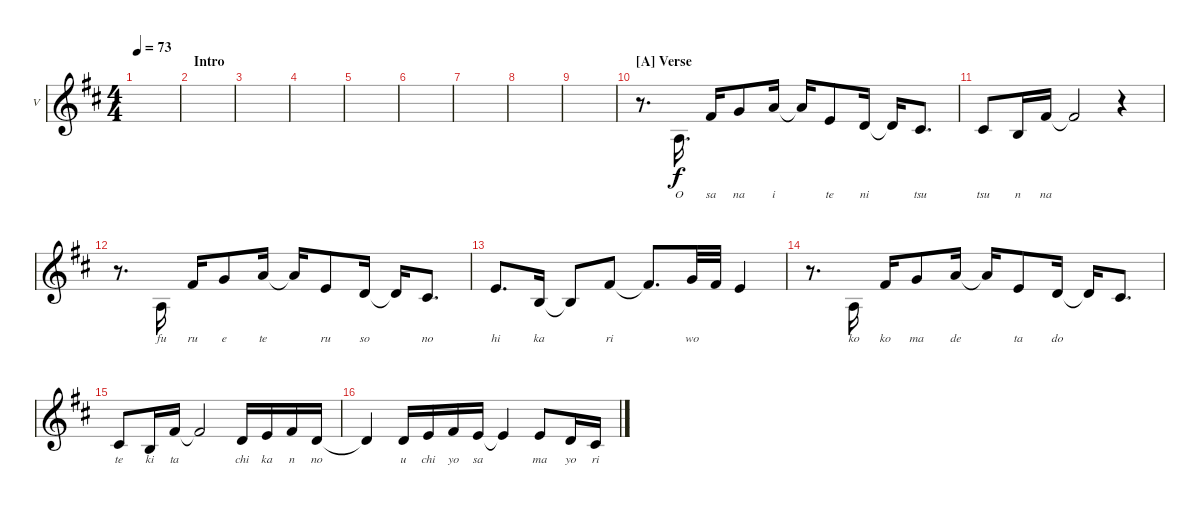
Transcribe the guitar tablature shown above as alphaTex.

\defaultSystemsLayout 4
\bracketExtendMode groupsimilarinstruments
\firstSystemTrackNameOrientation horizontal
\otherSystemsTrackNameOrientation horizontal
\track ("Vocal" "V") {mute instrument voiceoohs}
\staff {score}
\tuning (E4 B3 G3 D3 A2 E2)
\ts (4 4)
\tempo 73
\clef g2
\ks d
|
\section ("" "Intro")
|
|
|
|
|
|
|
|
\section ("A" "Verse")
r.8{d beam Down} 2.3{acc forcenatural}.16{d lyrics (0 "O") lyrics (1 "") lyrics (2 "") lyrics (3 "") lyrics (4 "") beam Up} 2.1{acc #}.16{lyrics (0 "sa") lyrics (1 "") lyrics (2 "") lyrics (3 "") lyrics (4 "") beam Up} 3.1{acc forcenatural}.8{lyrics (0 "na") lyrics (1 "") lyrics (2 "") lyrics (3 "") lyrics (4 "") beam Up} 5.1{acc forcenatural}.16{lyrics (0 "i") lyrics (1 "") lyrics (2 "") lyrics (3 "") lyrics (4 "") beam Up} 5.1{t acc forcenatural}.16{beam Up} 5.2{acc forcenatural}.8{lyrics (0 "te") lyrics (1 "") lyrics (2 "") lyrics (3 "") lyrics (4 "") beam Up} 3.2{acc forcenatural}.16{lyrics (0 "ni") lyrics (1 "") lyrics (2 "") lyrics (3 "") lyrics (4 "") beam Up} 3.2{t acc forcenatural}.16{beam Up} 2.2{acc #}.8{d lyrics (0 "tsu") lyrics (1 "") lyrics (2 "") lyrics (3 "") lyrics (4 "") beam Up} |
2.2{acc #}.8{lyrics (0 "tsu") lyrics (1 "") lyrics (2 "") lyrics (3 "") lyrics (4 "") beam Up} 4.3{acc forcenatural}.16{lyrics (0 "n") lyrics (1 "") lyrics (2 "") lyrics (3 "") lyrics (4 "") beam Up} 2.1{acc #}.16{lyrics (0 "na") lyrics (1 "") lyrics (2 "") lyrics (3 "") lyrics (4 "") beam Up} 2.1{t acc #}.2{beam Up} r.4{beam Up} |
r.8{d beam Down} 2.3{acc forcenatural}.16{lyrics (0 "fu") lyrics (1 "") lyrics (2 "") lyrics (3 "") lyrics (4 "") beam Up} 2.1{acc #}.16{lyrics (0 "ru") lyrics (1 "") lyrics (2 "") lyrics (3 "") lyrics (4 "") beam Up} 3.1{acc forcenatural}.8{lyrics (0 "e") lyrics (1 "") lyrics (2 "") lyrics (3 "") lyrics (4 "") beam Up} 5.1{acc forcenatural}.16{lyrics (0 "te") lyrics (1 "") lyrics (2 "") lyrics (3 "") lyrics (4 "") beam Up} 5.1{t acc forcenatural}.16{beam Up} 5.2{acc forcenatural}.8{lyrics (0 "ru") lyrics (1 "") lyrics (2 "") lyrics (3 "") lyrics (4 "") beam Up} 3.2{acc forcenatural}.16{lyrics (0 "so") lyrics (1 "") lyrics (2 "") lyrics (3 "") lyrics (4 "") beam Up} 3.2{t acc forcenatural}.16{beam Up} 2.2{acc #}.8{d lyrics (0 "no") lyrics (1 "") lyrics (2 "") lyrics (3 "") lyrics (4 "") beam Up} |
0.1{acc forcenatural}.8{d lyrics (0 "hi") lyrics (1 "") lyrics (2 "") lyrics (3 "") lyrics (4 "") beam Up} 0.2{acc forcenatural}.16{lyrics (0 "ka") lyrics (1 "") lyrics (2 "") lyrics (3 "") lyrics (4 "") beam Up} 0.2{t acc forcenatural}.8{beam Up} 2.1{acc #}.8{lyrics (0 "ri") lyrics (1 "") lyrics (2 "") lyrics (3 "") lyrics (4 "") beam Up} 2.1{t acc #}.8{d beam Up} 3.1{acc forcenatural}.32{lyrics (0 "wo") lyrics (1 "") lyrics (2 "") lyrics (3 "") lyrics (4 "") beam Up} 2.1{acc #}.32{beam Up} 0.1{acc forcenatural}.4{beam Up} |
r.8{d beam Down} 2.3{acc forcenatural}.16{lyrics (0 "ko") lyrics (1 "") lyrics (2 "") lyrics (3 "") lyrics (4 "") beam Up} 2.1{acc #}.16{lyrics (0 "ko") lyrics (1 "") lyrics (2 "") lyrics (3 "") lyrics (4 "") beam Up} 3.1{acc forcenatural}.8{lyrics (0 "ma") lyrics (1 "") lyrics (2 "") lyrics (3 "") lyrics (4 "") beam Up} 5.1{acc forcenatural}.16{lyrics (0 "de") lyrics (1 "") lyrics (2 "") lyrics (3 "") lyrics (4 "") beam Up} 5.1{t acc forcenatural}.16{beam Up} 5.2{acc forcenatural}.8{lyrics (0 "ta") lyrics (1 "") lyrics (2 "") lyrics (3 "") lyrics (4 "") beam Up} 3.2{acc forcenatural}.16{lyrics (0 "do") lyrics (1 "") lyrics (2 "") lyrics (3 "") lyrics (4 "") beam Up} 3.2{t acc forcenatural}.16{beam Up} 2.2{acc #}.8{d beam Up} |
2.2{acc #}.8{lyrics (0 "te") lyrics (1 "") lyrics (2 "") lyrics (3 "") lyrics (4 "") beam Up} 4.3{acc forcenatural}.16{lyrics (0 "ki") lyrics (1 "") lyrics (2 "") lyrics (3 "") lyrics (4 "") beam Up} 2.1{acc #}.16{lyrics (0 "ta") lyrics (1 "") lyrics (2 "") lyrics (3 "") lyrics (4 "") beam Up} 2.1{t acc #}.2{beam Up} 3.2{acc forcenatural}.16{lyrics (0 "chi") lyrics (1 "") lyrics (2 "") lyrics (3 "") lyrics (4 "") beam Up} 5.2{acc forcenatural}.16{lyrics (0 "ka") lyrics (1 "") lyrics (2 "") lyrics (3 "") lyrics (4 "") beam Up} 7.2{acc #}.16{lyrics (0 "n") lyrics (1 "") lyrics (2 "") lyrics (3 "") lyrics (4 "") beam Up} 7.3{acc forcenatural}.16{lyrics (0 "no") lyrics (1 "") lyrics (2 "") lyrics (3 "") lyrics (4 "") beam Up} |
7.3{t acc forcenatural}.4{beam Up} 3.2{acc forcenatural}.16{lyrics (0 "u") lyrics (1 "") lyrics (2 "") lyrics (3 "") lyrics (4 "") beam Up} 5.2{acc forcenatural}.16{lyrics (0 "chi") lyrics (1 "") lyrics (2 "") lyrics (3 "") lyrics (4 "") beam Up} 7.2{acc #}.16{lyrics (0 "yo") lyrics (1 "") lyrics (2 "") lyrics (3 "") lyrics (4 "") beam Up} 5.2{acc forcenatural}.16{lyrics (0 "sa") lyrics (1 "") lyrics (2 "") lyrics (3 "") lyrics (4 "") beam Up} 5.2{t acc forcenatural}.4{beam Up} 5.2{acc forcenatural}.8{lyrics (0 "ma") lyrics (1 "") lyrics (2 "") lyrics (3 "") lyrics (4 "") beam Up} 3.2{acc forcenatural}.16{lyrics (0 "yo") lyrics (1 "") lyrics (2 "") lyrics (3 "") lyrics (4 "") beam Up} 2.2{acc #}.16{lyrics (0 "ri") lyrics (1 "") lyrics (2 "") lyrics (3 "") lyrics (4 "") beam Up}
